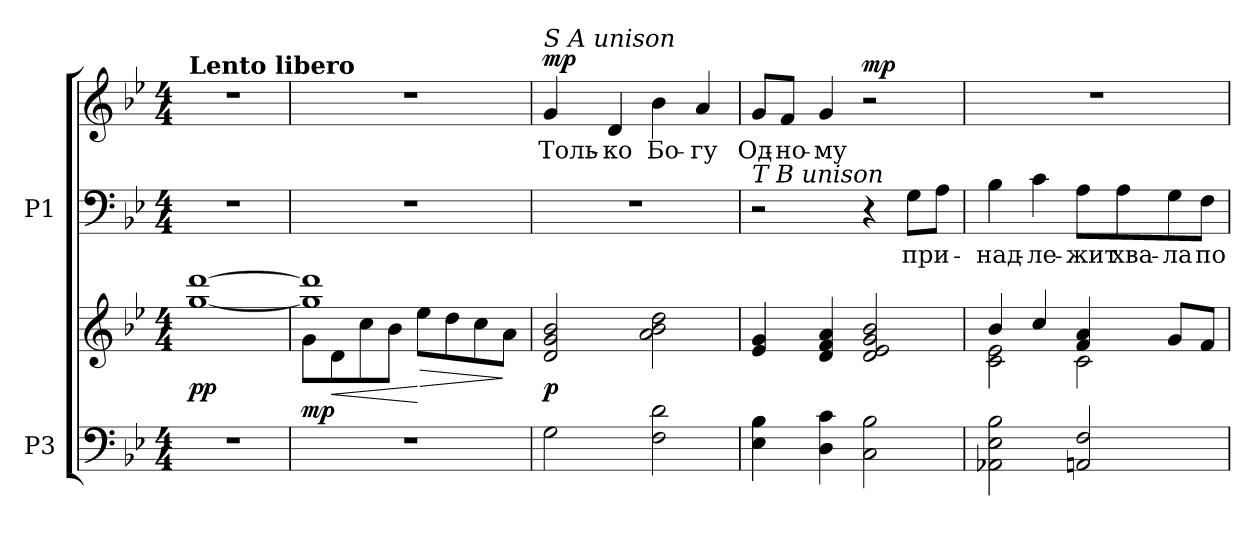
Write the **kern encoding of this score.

**kern	**kern	**dynam	**kern	**text	**kern	**text	**dynam
*part2	*part2	*part2	*part1	*part1	*part1	*part1	*part1
*staff4	*staff3	*staff3/4	*staff2	*staff2	*staff1	*staff1	*staff1/2
*I"P3	*	*	*I"P1	*	*	*	*
!!LO:PB:g=z
*clefF4	*clefG2	*	*clefF4	*	*clefG2	*	*
*k[b-e-]	*k[b-e-]	*	*k[b-e-]	*	*k[b-e-]	*	*
*B-:	*B-:	*	*B-:	*	*B-:	*	*
*M4/4	*M4/4	*	*M4/4	*	*M4/4	*	*
*MM60	*MM60	*	*MM60	*	*MM60	*	*
=1	=1	=1	=1	=1	=1	=1	=1
!	!	!	!	!	!LO:TX:a:B:t=Lento libero	!	!
1r	[<1ggi [>1dddi	pp	1r	.	1r	.	.
=2	=2	=2	=2	=2	=2	=2	=2
*	*^	*	*	*	*	*	*
1r	1ggi] 1dddi]	8gi\L	mp	1r	.	1r	.	.
!	!	!	!LO:HP:b	!	!	!	!	!
.	.	8di\	<	.	.	.	.	.
.	.	8cci\	.	.	.	.	.	.
.	.	8b-i\J	.	.	.	.	.	.
!	!	!	!LO:HP:n=1:b	!	!	!	!	!
.	.	8ee-i\L	[ >	.	.	.	.	.
.	.	8ddi\	.	.	.	.	.	.
.	.	8cci\	.	.	.	.	.	.
.	.	8ai\J	]	.	.	.	.	.
*	*v	*v	*	*	*	*	*	*
=3	=3	=3	=3	=3	=3	=3	=3
*	*^	*	*	*	*	*	*
!	!	!	!	!	!	!LO:TX:a:i:t=S A unison	!	!
!	!	!	!	!	!	!	!LO:LY:b:color=#000000	!
*	*v	*v	*	*	*	*	*	*
2Gi\	2di/ 2gi 2b-i	p	1r	.	4gi/	Толь-	mp
!	!	!	!	!	!	!LO:LY:b:color=#000000	!
.	.	.	.	.	4di/	-ко	.
!	!	!	!	!	!	!LO:LY:b:color=#000000	!
2Fi\ 2di	2ai\ 2b-i 2ddi	.	.	.	4b-i\	Бо-	.
!	!	!	!	!	!	!LO:LY:b:color=#000000	!
.	.	.	.	.	4ai/	-гу	.
=4	=4	=4	=4	=4	=4	=4	=4
!	!	!	!LO:TX:a:i:t=T B unison	!	!	!	!
!	!	!	!	!	!	!LO:LY:b:color=#000000	!
4E-i\ 4B-i	4e-i/ 4gi	.	2r	.	8gi/L	Од-	.
!	!	!	!	!	!	!LO:LY:b:color=#000000	!
.	.	.	.	.	8fi/J	-но-	.
!	!	!	!	!	!	!LO:LY:b:color=#000000	!
4Di\ 4ci	4di/ 4fi 4ai	.	.	.	4gi/	-му	.
2Ci\ 2B-i	2di/ 2e-i 2gi 2b-i	.	4r	.	2r	.	mp
!	!	!	!	!LO:LY:a:color=#000000	!	!	!
.	.	.	8Gi\L	при-	.	.	.
.	.	.	8Ai\J	.	.	.	.
=5	=5	=5	=5	=5	=5	=5	=5
*	*^	*	*	*	*	*	*
!	!	!	!	!	!LO:LY:a:color=#000000	!	!	!
2AA-Xi\ 2E-i 2B-i	4b-i/	2ci\ 2e-i	.	4B-i\	-над-	1r	.	.
!	!	!	!	!	!LO:LY:a:color=#000000	!	!	!
.	4cci/	.	.	4ci\	-ле-	.	.	.
!	!	!	!	!	!LO:LY:a:color=#000000	!	!	!
2AAni/ 2Fi	4fi/ 4ai	2ci\	.	8Ai\L	-жит	.	.	.
!	!	!	!	!	!LO:LY:a:color=#000000	!	!	!
.	.	.	.	8Ai\	хва-	.	.	.
!	!	!	!	!	!LO:LY:a:color=#000000	!	!	!
.	8gi/L	.	.	8Gi\	-ла	.	.	.
!	!	!	!	!	!LO:LY:a:color=#000000	!	!	!
.	8fi/J	.	.	8Fi\J	по	.	.	.
*	*v	*v	*	*	*	*	*	*
=	=	=	=	=	=	=	=
*-	*-	*-	*-	*-	*-	*-	*-
